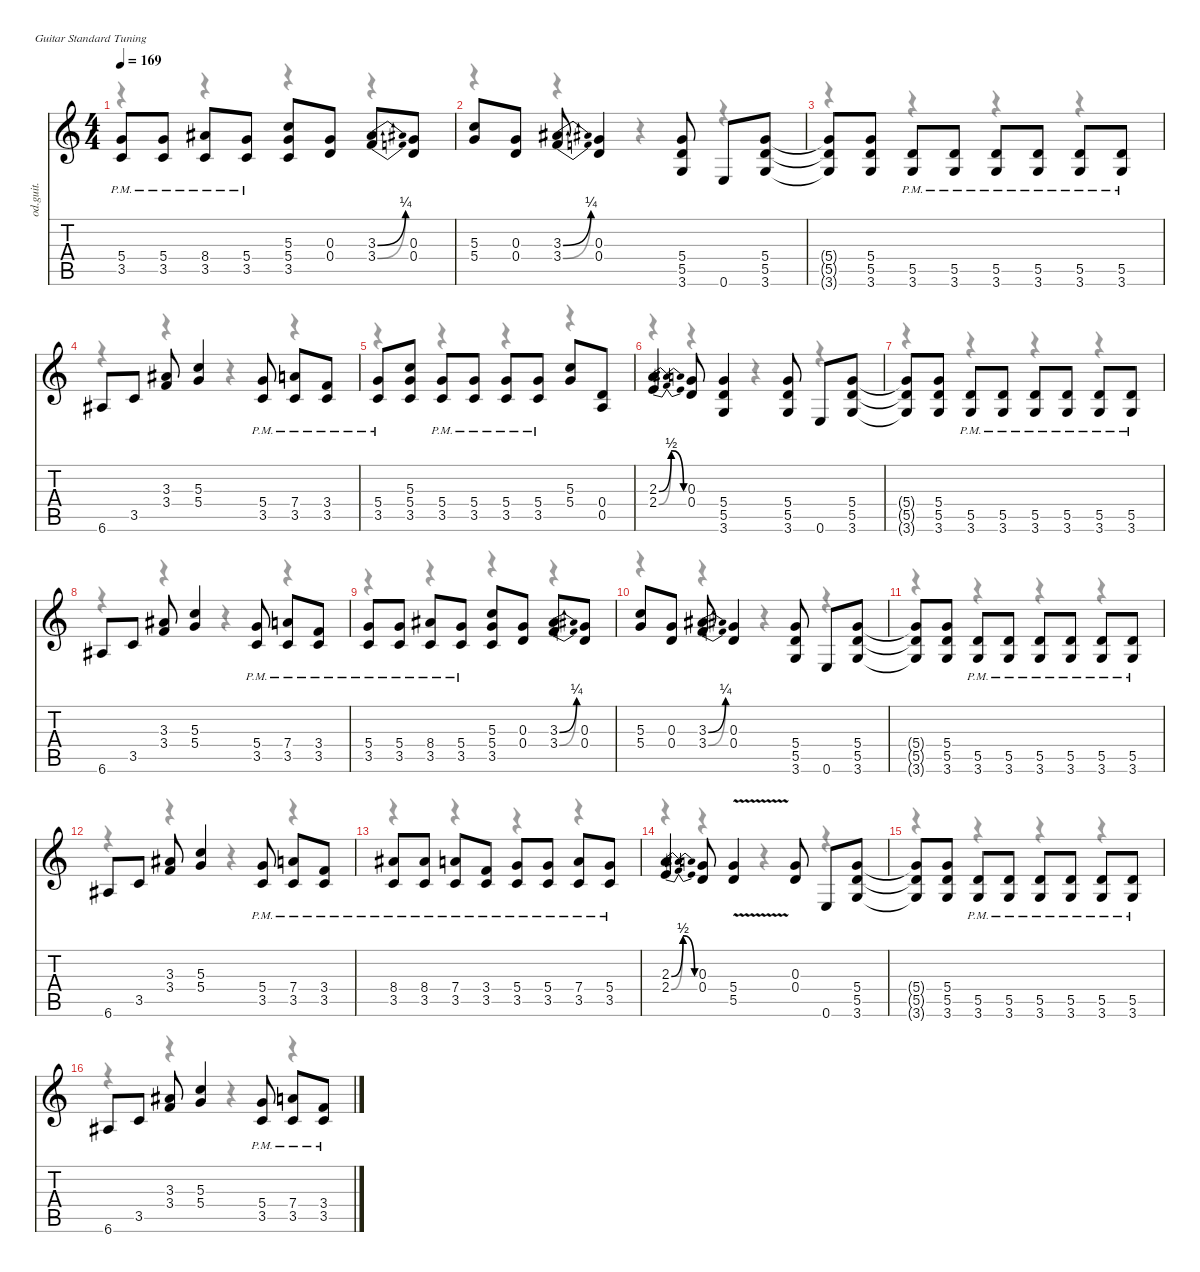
\defaultSystemsLayout 4
\hideDynamics
\bracketExtendMode nobrackets
\otherSystemsTrackNameOrientation horizontal
\track ("Rhythm" "od.guit.") {instrument overdrivenguitar}
\staff {score tabs}
\tuning (E4 B3 G3 D3 A2 E2)
\voice
\ts (4 4)
\tempo 169
\clef g2
\ks c
(5.4{pm} 3.5{pm}).8{dy f beam Up} (5.4{pm} 3.5{pm}).8{beam Up} (8.4{pm acc #} 3.5{pm}).8{beam Up} (5.4{pm} 3.5{pm}).8{beam Up} (5.3 5.4 3.5).8{beam Up} (0.3 0.4).8{beam Up} (3.3{be (bend 0 0 30 1) acc #} 3.4{be (bend 0 0 30 1)}).8{beam Up} (0.3 0.4).8{beam Up} |
(5.3 5.4).8{beam Up} (0.3 0.4).8{beam Up} (3.3{be (bend 0 0 30 1) acc #} 3.4{be (bend 0 0 30 1)}).8{beam Up} (0.3 0.4).4{beam Up} (5.4 5.5 3.6).8{beam Up} 0.6.8{beam Up} (5.4 5.5 3.6).8{beam Up} |
(5.4{t} 5.5{t} 3.6{t}).8{beam Up} (5.4 5.5 3.6).8{beam Up} (5.5{pm} 3.6{pm}).8{beam Up} (5.5{pm} 3.6{pm}).8{beam Up} (5.5{pm} 3.6{pm}).8{beam Up} (5.5{pm} 3.6{pm}).8{beam Up} (5.5{pm} 3.6{pm}).8{beam Up} (5.5{pm} 3.6{pm}).8{beam Up} |
6.6{acc #}.8{beam Up} 3.5.8{beam Up} (3.3{acc #} 3.4).8{beam Up} (5.3 5.4).4{beam Up} (5.4{pm} 3.5{pm}).8{beam Up} (7.4{pm} 3.5{pm}).8{beam Up} (3.4{pm} 3.5{pm}).8{beam Up} |
(5.4{pm} 3.5{pm}).8{beam Up} (5.3 5.4 3.5).8{beam Up} (5.4{pm} 3.5{pm}).8{beam Up} (5.4{pm} 3.5{pm}).8{beam Up} (5.4{pm} 3.5{pm}).8{beam Up} (5.4{pm} 3.5{pm}).8{beam Up} (5.3 5.4).8{beam Up} (0.4 0.5).8{beam Up} |
(2.3{be (bendrelease 0 0 15 2 30 2 45 0)} 2.4{be (bendrelease 0 0 15 2 30 2 45 0)}).4{beam Up} (0.3 0.4).8{beam Up} (5.4 5.5 3.6).4{beam Up} (5.4 5.5 3.6).8{beam Up} 0.6.8{beam Up} (5.4 5.5 3.6).8{beam Up} |
(5.4{t} 5.5{t} 3.6{t}).8{beam Up} (5.4 5.5 3.6).8{beam Up} (5.5{pm} 3.6{pm}).8{beam Up} (5.5{pm} 3.6{pm}).8{beam Up} (5.5{pm} 3.6{pm}).8{beam Up} (5.5{pm} 3.6{pm}).8{beam Up} (5.5{pm} 3.6{pm}).8{beam Up} (5.5{pm} 3.6{pm}).8{beam Up} |
6.6{acc #}.8{beam Up} 3.5.8{beam Up} (3.3{acc #} 3.4).8{beam Up} (5.3 5.4).4{beam Up} (5.4{pm} 3.5{pm}).8{beam Up} (7.4{pm} 3.5{pm}).8{beam Up} (3.4{pm} 3.5{pm}).8{beam Up} |
(5.4{pm} 3.5{pm}).8{beam Up} (5.4{pm} 3.5{pm}).8{beam Up} (8.4{pm acc #} 3.5{pm}).8{beam Up} (5.4{pm} 3.5{pm}).8{beam Up} (5.3 5.4 3.5).8{beam Up} (0.3 0.4).8{beam Up} (3.3{be (bend 0 0 30 1) acc #} 3.4{be (bend 0 0 30 1)}).8{beam Up} (0.3 0.4).8{beam Up} |
(5.3 5.4).8{beam Up} (0.3 0.4).8{beam Up} (3.3{be (bend 0 0 30 1) acc #} 3.4{be (bend 0 0 30 1)}).8{beam Up} (0.3 0.4).4{beam Up} (5.4 5.5 3.6).8{beam Up} 0.6.8{beam Up} (5.4 5.5 3.6).8{beam Up} |
(5.4{t} 5.5{t} 3.6{t}).8{beam Up} (5.4 5.5 3.6).8{beam Up} (5.5{pm} 3.6{pm}).8{beam Up} (5.5{pm} 3.6{pm}).8{beam Up} (5.5{pm} 3.6{pm}).8{beam Up} (5.5{pm} 3.6{pm}).8{beam Up} (5.5{pm} 3.6{pm}).8{beam Up} (5.5{pm} 3.6{pm}).8{beam Up} |
6.6{acc #}.8{beam Up} 3.5.8{beam Up} (3.3{acc #} 3.4).8{beam Up} (5.3 5.4).4{beam Up} (5.4{pm} 3.5{pm}).8{beam Up} (7.4{pm} 3.5{pm}).8{beam Up} (3.4{pm} 3.5{pm}).8{beam Up} |
(8.4{pm acc #} 3.5{pm}).8{beam Up} (8.4{pm acc #} 3.5{pm}).8{beam Up} (7.4{pm} 3.5{pm}).8{beam Up} (3.4{pm} 3.5{pm}).8{beam Up} (5.4{pm} 3.5{pm}).8{beam Up} (5.4{pm} 3.5{pm}).8{beam Up} (7.4{pm} 3.5{pm}).8{beam Up} (5.4{pm} 3.5{pm}).8{beam Up} |
(2.3{be (bendrelease 0 0 15 2 30 2 45 0)} 2.4{be (bendrelease 0 0 15 2 30 2 45 0)}).4{beam Up} (0.3 0.4).8{beam Up} (5.4{v} 5.5{v}).4{beam Up} (0.3 0.4).8{beam Up} 0.6.8{beam Up} (5.4 5.5 3.6).8{beam Up} |
(5.4{t} 5.5{t} 3.6{t}).8{beam Up} (5.4 5.5 3.6).8{beam Up} (5.5{pm} 3.6{pm}).8{beam Up} (5.5{pm} 3.6{pm}).8{beam Up} (5.5{pm} 3.6{pm}).8{beam Up} (5.5{pm} 3.6{pm}).8{beam Up} (5.5{pm} 3.6{pm}).8{beam Up} (5.5{pm} 3.6{pm}).8{beam Up} |
6.6{acc #}.8{beam Up} 3.5.8{beam Up} (3.3{acc #} 3.4).8{beam Up} (5.3 5.4).4{beam Up} (5.4{pm} 3.5{pm}).8{beam Up} (7.4{pm} 3.5{pm}).8{beam Up} (3.4{pm} 3.5{pm}).8{beam Up}
\voice
\clef g2
\ottava regular
\simile none
\ks c
r.4{dy mf beam Down} r.4{beam Down} r.4{beam Down} r.4{beam Down} |
r.4{beam Down} r.4{beam Down} r.4{beam Down} r.4{beam Down} |
r.4{beam Down} r.4{beam Down} r.4{beam Down} r.4{beam Down} |
r.4{beam Down} r.4{beam Down} r.4{beam Down} r.4{beam Down} |
r.4{beam Down} r.4{beam Down} r.4{beam Down} r.4{beam Down} |
r.4{beam Down} r.4{beam Down} r.4{beam Down} r.4{beam Down} |
r.4{beam Down} r.4{beam Down} r.4{beam Down} r.4{beam Down} |
r.4{beam Down} r.4{beam Down} r.4{beam Down} r.4{beam Down} |
r.4{beam Down} r.4{beam Down} r.4{beam Down} r.4{beam Down} |
r.4{beam Down} r.4{beam Down} r.4{beam Down} r.4{beam Down} |
r.4{beam Down} r.4{beam Down} r.4{beam Down} r.4{beam Down} |
r.4{beam Down} r.4{beam Down} r.4{beam Down} r.4{beam Down} |
r.4{beam Down} r.4{beam Down} r.4{beam Down} r.4{beam Down} |
r.4{beam Down} r.4{beam Down} r.4{beam Down} r.4{beam Down} |
r.4{beam Down} r.4{beam Down} r.4{beam Down} r.4{beam Down} |
r.4{beam Down} r.4{beam Down} r.4{beam Down} r.4{beam Down}
